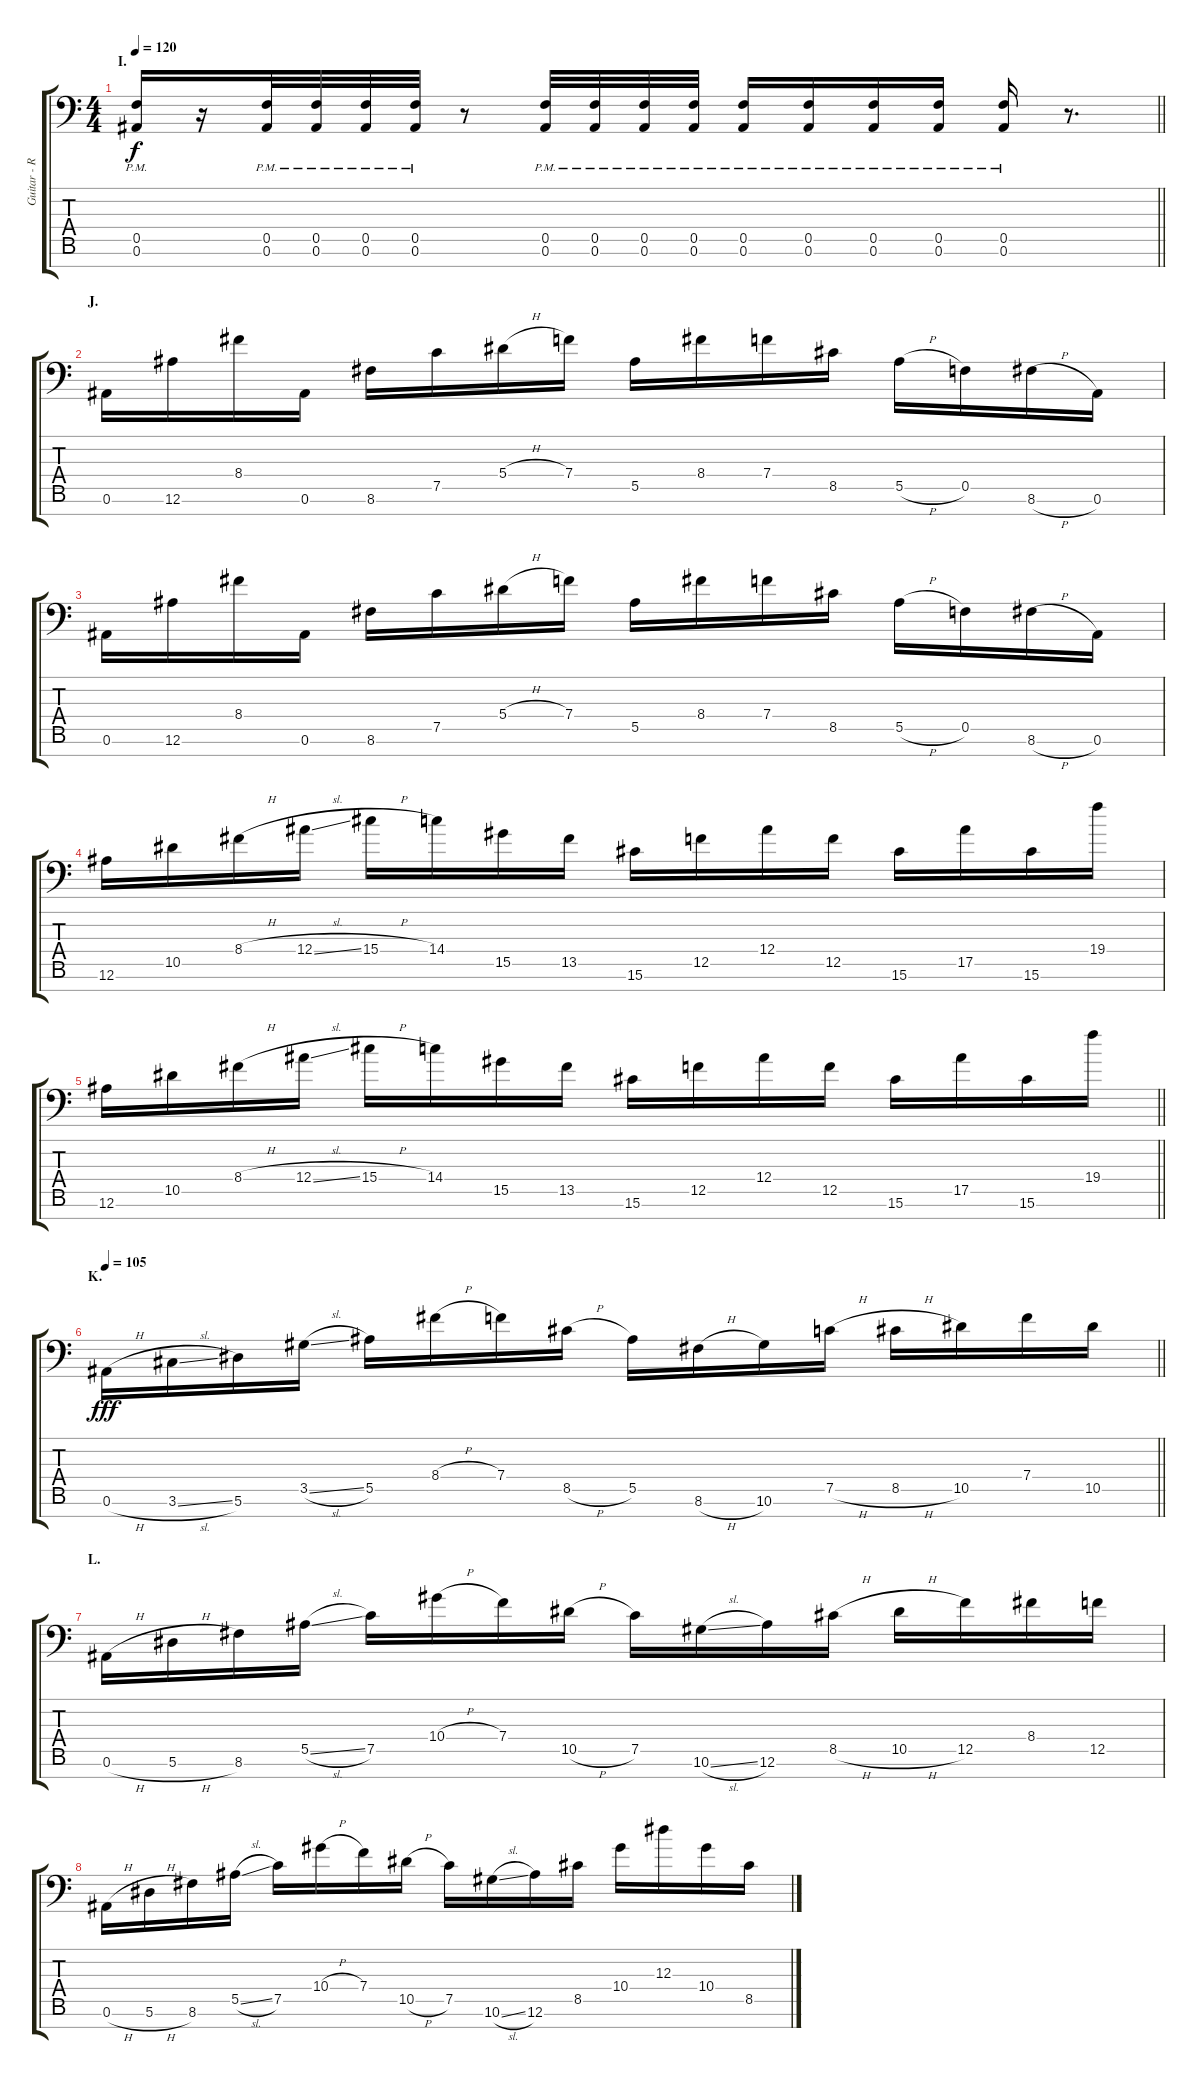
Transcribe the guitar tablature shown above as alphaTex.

\track ("Guitar - Right" "Guitar - R") {instrument distortionguitar}
\staff {score tabs}
\tuning (C4 G3 Eb3 Bb2 F2 Bb1 Ab1) {hide}
\ts (4 4)
\section ("" "I.")
\tempo 120
\clef f4
\barLineRight lightlight
\ks c
(0.5{pm} 0.6{pm}).16{dy f} r.16 (0.5{pm} 0.6{pm}).32 (0.5{pm} 0.6{pm}).32 (0.5{pm} 0.6{pm}).32 (0.5{pm} 0.6{pm}).32 r.8 (0.5{pm} 0.6{pm}).32 (0.5{pm} 0.6{pm}).32 (0.5{pm} 0.6{pm}).32 (0.5{pm} 0.6{pm}).32 (0.5{pm} 0.6{pm}).16 (0.5{pm} 0.6{pm}).16 (0.5{pm} 0.6{pm}).16 (0.5{pm} 0.6{pm}).16 (0.5{pm} 0.6{pm}).16 r.8{d} |
\section ("" "J.")
0.6.16 12.6.16 8.4.16 0.6.16 8.6.16 7.5.16 5.4{h}.16 7.4.16 5.5.16 8.4.16 7.4.16 8.5.16 5.5{h}.16 0.5.16 8.6{h}.16 0.6.16 |
0.6.16 12.6.16 8.4.16 0.6.16 8.6.16 7.5.16 5.4{h}.16 7.4.16 5.5.16 8.4.16 7.4.16 8.5.16 5.5{h}.16 0.5.16 8.6{h}.16 0.6.16 |
12.6.16 10.5.16 8.4{h}.16 12.4{sl}.16 15.4{h}.16 14.4.16 15.5.16 13.5.16 15.6.16 12.5.16 12.4.16 12.5.16 15.6.16 17.5.16 15.6.16 19.4.16 |
\barLineRight lightlight
12.6.16 10.5.16 8.4{h}.16 12.4{sl}.16 15.4{h}.16 14.4.16 15.5.16 13.5.16 15.6.16 12.5.16 12.4.16 12.5.16 15.6.16 17.5.16 15.6.16 19.4.16 |
\section ("" "K.")
\tempo 105
\barLineRight lightlight
0.6{h}.16{dy fff} 3.6{sl}.16 5.6.16 3.5{sl}.16 5.5.16 8.4{h}.16 7.4.16 8.5{h}.16 5.5.16 8.6{h}.16 10.6.16 7.5{h}.16 8.5{h}.16 10.5.16 7.4.16 10.5.16 |
\section ("" "L.")
0.6{h}.16{volume 16} 5.6{h}.16 8.6.16 5.5{sl}.16 7.5.16 10.4{h}.16 7.4.16 10.5{h}.16 7.5.16 10.6{sl}.16 12.6.16 8.5{h}.16 10.5{h}.16 12.5.16 8.4.16 12.5.16 |
0.6{h}.16 5.6{h}.16 8.6.16 5.5{sl}.16 7.5.16 10.4{h}.16 7.4.16 10.5{h}.16 7.5.16 10.6{sl}.16 12.6.16 8.5.16 10.4.16 12.3.16 10.4.16 8.5.16
